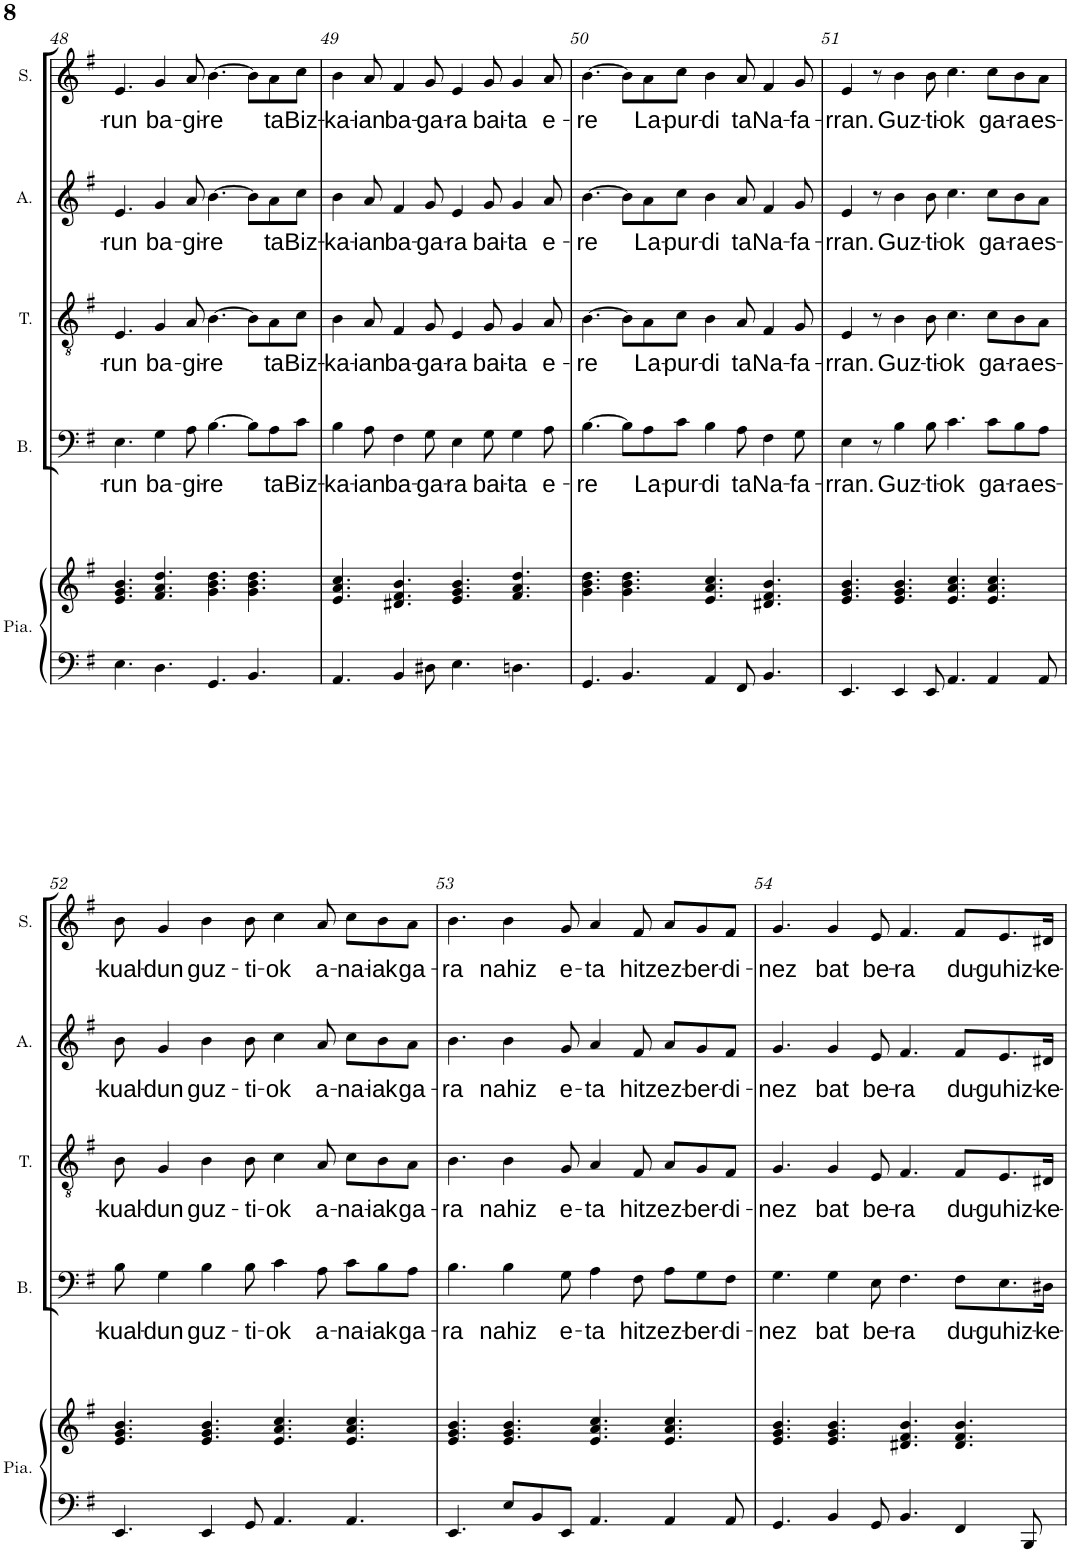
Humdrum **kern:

**kern	**kern	**kern	**text	**kern	**text	**kern	**text	**kern	**text
*part5	*part5	*part4	*part4	*part3	*part3	*part2	*part2	*part1	*part1
*staff6	*staff5	*staff4	*staff4	*staff3	*staff3	*staff2	*staff2	*staff1	*staff1
*I"Piano	*	*I"Basse	*	*I"Tenor	*	*I"Alto	*	*I"Soprano	*
*I'Pia.	*	*I'B.	*	*I'T.	*	*I'A.	*	*I'S.	*
!!LO:PB:g=z
*clefF4	*clefG2	*clefF4	*	*clefGv2	*	*clefG2	*	*clefG2	*
*k[f#]	*k[f#]	*k[f#]	*	*k[f#]	*	*k[f#]	*	*k[f#]	*
*M12/8	*M12/8	*M12/8	*	*M12/8	*	*M12/8	*	*M12/8	*
=48	=48	=48	=48	=48	=48	=48	=48	=48	=48
!	!	!	!LO:LY:b	!	!LO:LY:b	!	!LO:LY:b	!	!LO:LY:b
4.E\	4.e/ 4.g/ 4.b/	4.E\	-run	4.E/	-run	4.e/	-run	4.e/	-run
!	!	!	!LO:LY:b	!	!LO:LY:b	!	!LO:LY:b	!	!LO:LY:b
4.D\	4.f#/ 4.a/ 4.dd/	4G\	ba-	4G/	ba-	4g/	ba-	4g/	ba-
!	!	!	!LO:LY:b	!	!LO:LY:b	!	!LO:LY:b	!	!LO:LY:b
.	.	8A\	-gi-	8A/	-gi-	8a/	-gi-	8a/	-gi-
!	!	!	!LO:LY:b	!	!LO:LY:b	!	!LO:LY:b	!	!LO:LY:b
4.GG/	4.g\ 4.b\ 4.dd\	[4.B\	-re	[4.B\	-re	[4.b\	-re	[4.b\	-re
4.BB/	4.g\ 4.b\ 4.dd\	8B\L]	.	8B\L]	.	8b\L]	.	8b\L]	.
!	!	!	!LO:LY:b	!	!LO:LY:b	!	!LO:LY:b	!	!LO:LY:b
.	.	8A\	ta	8A\	ta	8a\	ta	8a\	ta
!	!	!	!LO:LY:b	!	!LO:LY:b	!	!LO:LY:b	!	!LO:LY:b
.	.	8c\J	Biz-	8c\J	Biz-	8cc\J	Biz-	8cc\J	Biz-
=49	=49	=49	=49	=49	=49	=49	=49	=49	=49
!	!	!	!LO:LY:b	!	!LO:LY:b	!	!LO:LY:b	!	!LO:LY:b
4.AA/	4.e/ 4.a/ 4.cc/	4B\	-ka-	4B\	-ka-	4b\	-ka-	4b\	-ka-
!	!	!	!LO:LY:b	!	!LO:LY:b	!	!LO:LY:b	!	!LO:LY:b
.	.	8A\	-ian	8A/	-ian	8a/	-ian	8a/	-ian
!	!	!	!LO:LY:b	!	!LO:LY:b	!	!LO:LY:b	!	!LO:LY:b
4BB/	4.d#X/ 4.f#/ 4.b/	4F#\	ba-	4F#/	ba-	4f#/	ba-	4f#/	ba-
!	!	!	!LO:LY:b	!	!LO:LY:b	!	!LO:LY:b	!	!LO:LY:b
8D#X\	.	8G\	-ga-	8G/	-ga-	8g/	-ga-	8g/	-ga-
!	!	!	!LO:LY:b	!	!LO:LY:b	!	!LO:LY:b	!	!LO:LY:b
4.E\	4.e/ 4.g/ 4.b/	4E\	-ra	4E/	-ra	4e/	-ra	4e/	-ra
!	!	!	!LO:LY:b	!	!LO:LY:b	!	!LO:LY:b	!	!LO:LY:b
.	.	8G\	bai-	8G/	bai-	8g/	bai-	8g/	bai-
!	!	!	!LO:LY:b	!	!LO:LY:b	!	!LO:LY:b	!	!LO:LY:b
4.Dn\	4.f#/ 4.a/ 4.dd/	4G\	-ta	4G/	-ta	4g/	-ta	4g/	-ta
!	!	!	!LO:LY:b	!	!LO:LY:b	!	!LO:LY:b	!	!LO:LY:b
.	.	8A\	e-	8A/	e-	8a/	e-	8a/	e-
=50	=50	=50	=50	=50	=50	=50	=50	=50	=50
!	!	!	!LO:LY:b	!	!LO:LY:b	!	!LO:LY:b	!	!LO:LY:b
4.GG/	4.g\ 4.b\ 4.dd\	[4.B\	-re	[4.B\	-re	[4.b\	-re	[4.b\	-re
4.BB/	4.g\ 4.b\ 4.dd\	8B\L]	.	8B\L]	.	8b\L]	.	8b\L]	.
!	!	!	!LO:LY:b	!	!LO:LY:b	!	!LO:LY:b	!	!LO:LY:b
.	.	8A\	La-	8A\	La-	8a\	La-	8a\	La-
!	!	!	!LO:LY:b	!	!LO:LY:b	!	!LO:LY:b	!	!LO:LY:b
.	.	8c\J	-pur-	8c\J	-pur-	8cc\J	-pur-	8cc\J	-pur-
!	!	!	!LO:LY:b	!	!LO:LY:b	!	!LO:LY:b	!	!LO:LY:b
4AA/	4.e/ 4.a/ 4.cc/	4B\	-di	4B\	-di	4b\	-di	4b\	-di
!	!	!	!LO:LY:b	!	!LO:LY:b	!	!LO:LY:b	!	!LO:LY:b
8FF#/	.	8A\	ta	8A/	ta	8a/	ta	8a/	ta
!	!	!	!LO:LY:b	!	!LO:LY:b	!	!LO:LY:b	!	!LO:LY:b
4.BB/	4.d#X/ 4.f#/ 4.b/	4F#\	Na-	4F#/	Na-	4f#/	Na-	4f#/	Na-
!	!	!	!LO:LY:b	!	!LO:LY:b	!	!LO:LY:b	!	!LO:LY:b
.	.	8G\	-fa-	8G/	-fa-	8g/	-fa-	8g/	-fa-
=51	=51	=51	=51	=51	=51	=51	=51	=51	=51
!	!	!	!LO:LY:b	!	!LO:LY:b	!	!LO:LY:b	!	!LO:LY:b
4.EE/	4.e/ 4.g/ 4.b/	4E\	-rran.	4E/	-rran.	4e/	-rran.	4e/	-rran.
.	.	8r	.	8r	.	8r	.	8r	.
!	!	!	!LO:LY:b	!	!LO:LY:b	!	!LO:LY:b	!	!LO:LY:b
4EE/	4.e/ 4.g/ 4.b/	4B\	Guz-	4B\	Guz-	4b\	Guz-	4b\	Guz-
!	!	!	!LO:LY:b	!	!LO:LY:b	!	!LO:LY:b	!	!LO:LY:b
8EE/	.	8B\	-ti-	8B\	-ti-	8b\	-ti-	8b\	-ti-
!	!	!	!LO:LY:b	!	!LO:LY:b	!	!LO:LY:b	!	!LO:LY:b
4.AA/	4.e/ 4.a/ 4.cc/	4.c\	-ok	4.c\	-ok	4.cc\	-ok	4.cc\	-ok
!	!	!	!LO:LY:b	!	!LO:LY:b	!	!LO:LY:b	!	!LO:LY:b
4AA/	4.e/ 4.a/ 4.cc/	8c\L	ga-	8c\L	ga-	8cc\L	ga-	8cc\L	ga-
!	!	!	!LO:LY:b	!	!LO:LY:b	!	!LO:LY:b	!	!LO:LY:b
.	.	8B\	-ra	8B\	-ra	8b\	-ra	8b\	-ra
!	!	!	!LO:LY:b	!	!LO:LY:b	!	!LO:LY:b	!	!LO:LY:b
8AA/	.	8A\J	es-	8A\J	es-	8a\J	es-	8a\J	es-
!!LO:LB:g=z
=52	=52	=52	=52	=52	=52	=52	=52	=52	=52
!	!	!	!LO:LY:b	!	!LO:LY:b	!	!LO:LY:b	!	!LO:LY:b
4.EE/	4.e/ 4.g/ 4.b/	8B\	-kual-	8B\	-kual-	8b\	-kual-	8b\	-kual-
!	!	!	!LO:LY:b	!	!LO:LY:b	!	!LO:LY:b	!	!LO:LY:b
.	.	4G\	-dun	4G/	-dun	4g/	-dun	4g/	-dun
!	!	!	!LO:LY:b	!	!LO:LY:b	!	!LO:LY:b	!	!LO:LY:b
4EE/	4.e/ 4.g/ 4.b/	4B\	guz-	4B\	guz-	4b\	guz-	4b\	guz-
!	!	!	!LO:LY:b	!	!LO:LY:b	!	!LO:LY:b	!	!LO:LY:b
8GG/	.	8B\	-ti-	8B\	-ti-	8b\	-ti-	8b\	-ti-
!	!	!	!LO:LY:b	!	!LO:LY:b	!	!LO:LY:b	!	!LO:LY:b
4.AA/	4.e/ 4.a/ 4.cc/	4c\	-ok	4c\	-ok	4cc\	-ok	4cc\	-ok
!	!	!	!LO:LY:b	!	!LO:LY:b	!	!LO:LY:b	!	!LO:LY:b
.	.	8A\	a-	8A/	a-	8a/	a-	8a/	a-
!	!	!	!LO:LY:b	!	!LO:LY:b	!	!LO:LY:b	!	!LO:LY:b
4.AA/	4.e/ 4.a/ 4.cc/	8c\L	-na-	8c\L	-na-	8cc\L	-na-	8cc\L	-na-
!	!	!	!LO:LY:b	!	!LO:LY:b	!	!LO:LY:b	!	!LO:LY:b
.	.	8B\	-iak	8B\	-iak	8b\	-iak	8b\	-iak
!	!	!	!LO:LY:b	!	!LO:LY:b	!	!LO:LY:b	!	!LO:LY:b
.	.	8A\J	ga-	8A\J	ga-	8a\J	ga-	8a\J	ga-
=53	=53	=53	=53	=53	=53	=53	=53	=53	=53
!	!	!	!LO:LY:b	!	!LO:LY:b	!	!LO:LY:b	!	!LO:LY:b
4.EE/	4.e/ 4.g/ 4.b/	4.B\	-ra	4.B\	-ra	4.b\	-ra	4.b\	-ra
!	!	!	!LO:LY:b	!	!LO:LY:b	!	!LO:LY:b	!	!LO:LY:b
8E/L	4.e/ 4.g/ 4.b/	4B\	nahiz	4B\	nahiz	4b\	nahiz	4b\	nahiz
8BB/	.	.	.	.	.	.	.	.	.
!	!	!	!LO:LY:b	!	!LO:LY:b	!	!LO:LY:b	!	!LO:LY:b
8EE/J	.	8G\	e-	8G/	e-	8g/	e-	8g/	e-
!	!	!	!LO:LY:b	!	!LO:LY:b	!	!LO:LY:b	!	!LO:LY:b
4.AA/	4.e/ 4.a/ 4.cc/	4A\	-ta	4A/	-ta	4a/	-ta	4a/	-ta
!	!	!	!LO:LY:b	!	!LO:LY:b	!	!LO:LY:b	!	!LO:LY:b
.	.	8F#\	hitz	8F#/	hitz	8f#/	hitz	8f#/	hitz
!	!	!	!LO:LY:b	!	!LO:LY:b	!	!LO:LY:b	!	!LO:LY:b
4AA/	4.e/ 4.a/ 4.cc/	8A\L	ez-	8A/L	ez-	8a/L	ez-	8a/L	ez-
!	!	!	!LO:LY:b	!	!LO:LY:b	!	!LO:LY:b	!	!LO:LY:b
.	.	8G\	-ber-	8G/	-ber-	8g/	-ber-	8g/	-ber-
!	!	!	!LO:LY:b	!	!LO:LY:b	!	!LO:LY:b	!	!LO:LY:b
8AA/	.	8F#\J	-di-	8F#/J	-di-	8f#/J	-di-	8f#/J	-di-
=54	=54	=54	=54	=54	=54	=54	=54	=54	=54
!	!	!	!LO:LY:b	!	!LO:LY:b	!	!LO:LY:b	!	!LO:LY:b
4.GG/	4.e/ 4.g/ 4.b/	4.G\	-nez	4.G/	-nez	4.g/	-nez	4.g/	-nez
!	!	!	!LO:LY:b	!	!LO:LY:b	!	!LO:LY:b	!	!LO:LY:b
4BB/	4.e/ 4.g/ 4.b/	4G\	bat	4G/	bat	4g/	bat	4g/	bat
!	!	!	!LO:LY:b	!	!LO:LY:b	!	!LO:LY:b	!	!LO:LY:b
8GG/	.	8E\	be-	8E/	be-	8e/	be-	8e/	be-
!	!	!	!LO:LY:b	!	!LO:LY:b	!	!LO:LY:b	!	!LO:LY:b
4.BB/	4.d#X/ 4.f#/ 4.b/	4.F#\	-ra	4.F#/	-ra	4.f#/	-ra	4.f#/	-ra
!	!	!	!LO:LY:b	!	!LO:LY:b	!	!LO:LY:b	!	!LO:LY:b
4FF#/	4.d#/ 4.f#/ 4.b/	8F#\L	du-	8F#/L	du-	8f#/L	du-	8f#/L	du-
!	!	!	!LO:LY:b	!	!LO:LY:b	!	!LO:LY:b	!	!LO:LY:b
.	.	8.E\	-guhiz-	8.E/	-guhiz-	8.e/	-guhiz-	8.e/	-guhiz-
8BBB/	.	.	.	.	.	.	.	.	.
!	!	!	!LO:LY:b	!	!LO:LY:b	!	!LO:LY:b	!	!LO:LY:b
.	.	16D#X\Jk	-ke-	16D#X/Jk	-ke-	16d#X/Jk	-ke-	16d#X/Jk	-ke-
=	=	=	=	=	=	=	=	=	=
*-	*-	*-	*-	*-	*-	*-	*-	*-	*-
